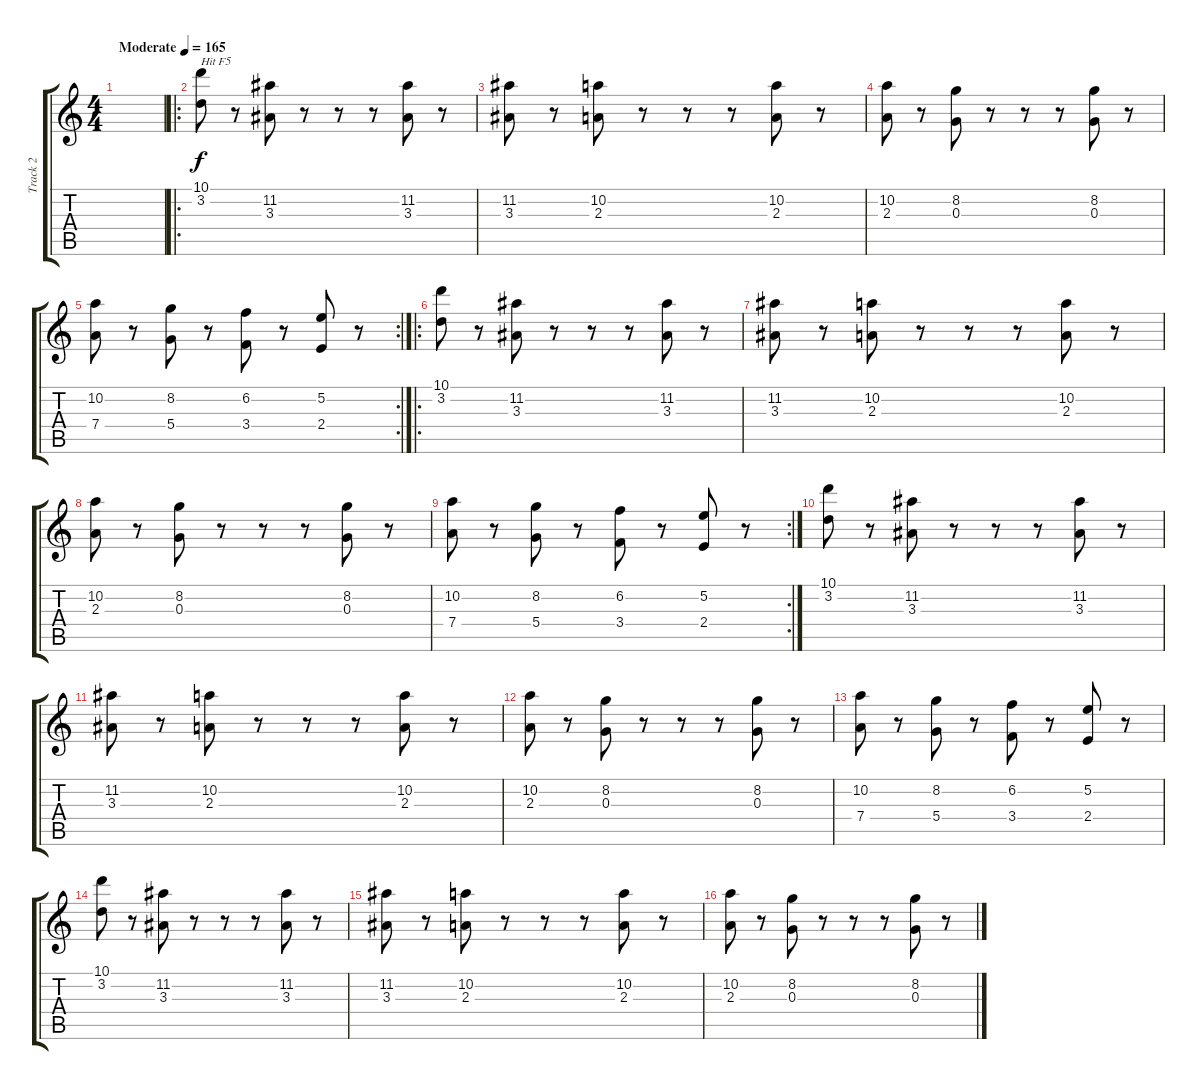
\track ("Track 2" "Track 2") {instrument stringensemble1}
\staff {score tabs}
\tuning (E5 B4 G4 D4 A3 E3) {hide}
\ts (4 4)
\tempo (165 "Moderate")
\clef g2
\ks c
|
\ro
(10.1 3.2).8{txt "Hit F5"} r.8 (11.2 3.3).8 r.8 r.8 r.8 (11.2 3.3).8 r.8 |
(11.2 3.3).8 r.8 (10.2 2.3).8 r.8 r.8 r.8 (10.2 2.3).8 r.8 |
(10.2 2.3).8 r.8 (8.2 0.3).8 r.8 r.8 r.8 (8.2 0.3).8 r.8 |
\rc 2
(10.2 7.4).8 r.8 (8.2 5.4).8 r.8 (6.2 3.4).8 r.8 (5.2 2.4).8 r.8 |
\ro
(10.1 3.2).8 r.8 (11.2 3.3).8 r.8 r.8 r.8 (11.2 3.3).8 r.8 |
(11.2 3.3).8 r.8 (10.2 2.3).8 r.8 r.8 r.8 (10.2 2.3).8 r.8 |
(10.2 2.3).8 r.8 (8.2 0.3).8 r.8 r.8 r.8 (8.2 0.3).8 r.8 |
\rc 2
(10.2 7.4).8 r.8 (8.2 5.4).8 r.8 (6.2 3.4).8 r.8 (5.2 2.4).8 r.8 |
(10.1 3.2).8 r.8 (11.2 3.3).8 r.8 r.8 r.8 (11.2 3.3).8 r.8 |
(11.2 3.3).8 r.8 (10.2 2.3).8 r.8 r.8 r.8 (10.2 2.3).8 r.8 |
(10.2 2.3).8 r.8 (8.2 0.3).8 r.8 r.8 r.8 (8.2 0.3).8 r.8 |
(10.2 7.4).8 r.8 (8.2 5.4).8 r.8 (6.2 3.4).8 r.8 (5.2 2.4).8 r.8 |
(10.1 3.2).8 r.8 (11.2 3.3).8 r.8 r.8 r.8 (11.2 3.3).8 r.8 |
(11.2 3.3).8 r.8 (10.2 2.3).8 r.8 r.8 r.8 (10.2 2.3).8 r.8 |
(10.2 2.3).8 r.8 (8.2 0.3).8 r.8 r.8 r.8 (8.2 0.3).8 r.8
